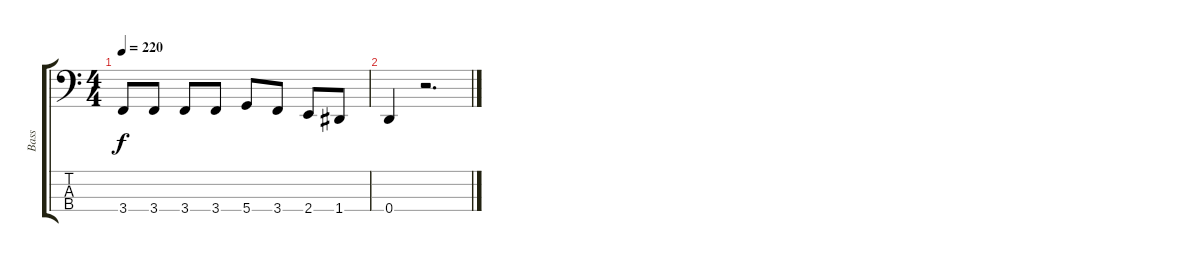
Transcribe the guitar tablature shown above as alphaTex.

\track ("Bass" "Bass") {instrument electricbassfinger}
\staff {score tabs}
\tuning (F2 C2 G1 D1) {hide}
\ts (4 4)
\tempo 220
\clef f4
\ks c
3.4.8{dy f} 3.4.8 3.4.8 3.4.8 5.4.8 3.4.8 2.4.8 1.4.8 |
0.4.4 r.2{d}
